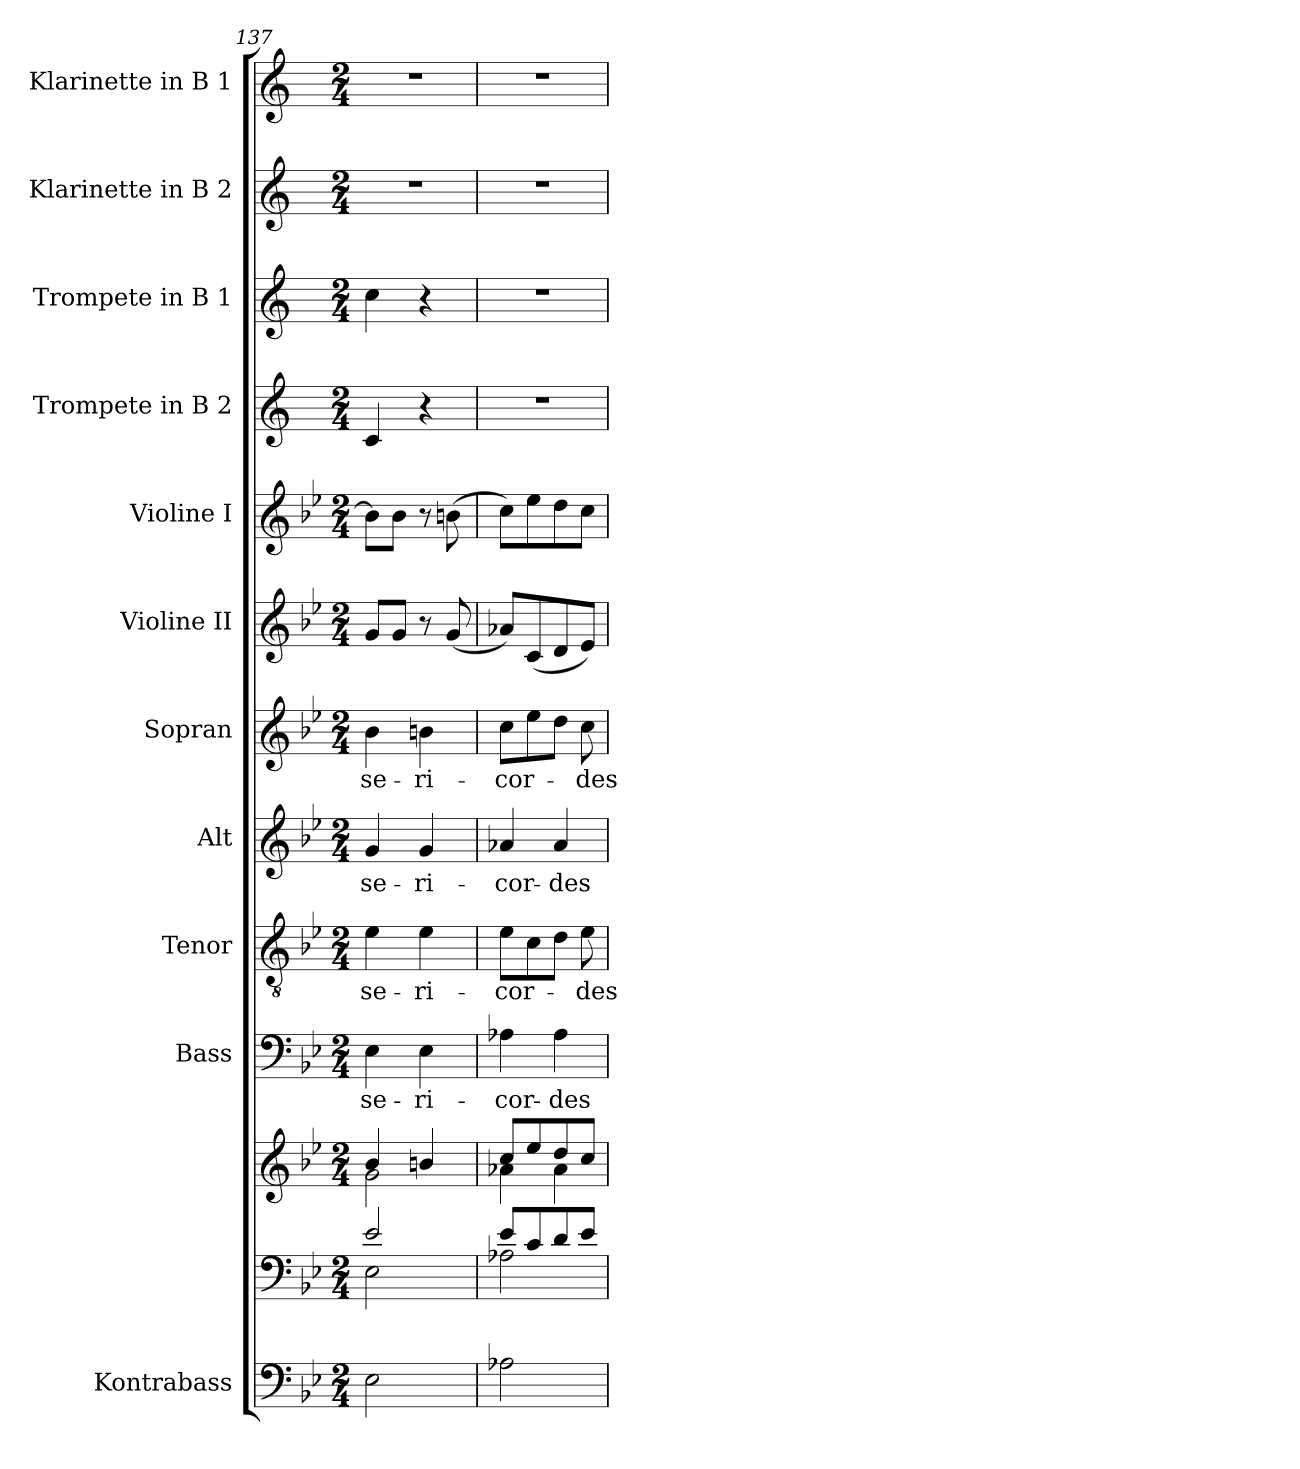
**kern	**kern	**kern	**kern	**text	**kern	**text	**kern	**text	**kern	**text	**kern	**kern	**kern	**kern	**kern	**kern
*part12	*part11	*part11	*part10	*part10	*part9	*part9	*part8	*part8	*part7	*part7	*part6	*part5	*part4	*part3	*part2	*part1
*staff13	*staff12	*staff11	*staff10	*staff10	*staff9	*staff9	*staff8	*staff8	*staff7	*staff7	*staff6	*staff5	*staff4	*staff3	*staff2	*staff1
*I"Kontrabass	*	*	*I"Bass	*	*I"Tenor	*	*I"Alt	*	*I"Sopran	*	*I"Violine II	*I"Violine I	*I"Trompete in B 2	*I"Trompete in B 1	*I"Klarinette in B 2	*I"Klarinette in B 1
*I'Kb.	*	*	*I'B	*	*I'T	*	*I'A	*	*I'S	*	*I'Vl. II	*I'Vl. I	*	*	*	*
*clefF4	*clefF4	*clefG2	*clefF4	*	*clefGv2	*	*clefG2	*	*clefG2	*	*clefG2	*clefG2	*clefG2	*clefG2	*clefG2	*clefG2
*ITrd7c12	*	*	*	*	*	*	*	*	*	*	*	*	*ITrd1c2	*ITrd1c2	*ITrd1c2	*ITrd1c2
*k[b-e-]	*k[b-e-]	*k[b-e-]	*k[b-e-]	*	*k[b-e-]	*	*k[b-e-]	*	*k[b-e-]	*	*k[b-e-]	*k[b-e-]	*k[b-e-]	*k[b-e-]	*k[b-e-]	*k[b-e-]
*B-:	*B-:	*B-:	*B-:	*	*B-:	*	*B-:	*	*B-:	*	*B-:	*B-:	*B-:	*B-:	*B-:	*B-:
*M2/4	*M2/4	*M2/4	*M2/4	*	*M2/4	*	*M2/4	*	*M2/4	*	*M2/4	*M2/4	*M2/4	*M2/4	*M2/4	*M2/4
=137	=137	=137	=137	=137	=137	=137	=137	=137	=137	=137	=137	=137	=137	=137	=137	=137
*	*^	*^	*	*	*	*	*	*	*	*	*	*	*	*	*	*
!	!	!	!	!	!	!LO:LY:b	!	!LO:LY:b	!	!LO:LY:b	!	!LO:LY:b	!	!	!	!	!	!
2EE-\	2e-/	2E-\	4b-/	2g\	4E-\	-se-	4e-\	-se-	4g/	-se-	4b-\	-se-	8g/L	8b-\L]	4B-/	4b-\	2r	2r
.	.	.	.	.	.	.	.	.	.	.	.	.	8g/J	8b-\J	.	.	.	.
!	!	!	!	!	!	!LO:LY:b	!	!LO:LY:b	!	!LO:LY:b	!	!LO:LY:b	!	!	!	!	!	!
.	.	.	4bn/	.	4E-\	-ri-	4e-\	-ri-	4g/	-ri-	4bn\	-ri-	8r	8r	4r	4r	.	.
.	.	.	.	.	.	.	.	.	.	.	.	.	(<8g/	(>8bn\	.	.	.	.
=138	=138	=138	=138	=138	=138	=138	=138	=138	=138	=138	=138	=138	=138	=138	=138	=138	=138	=138
!	!	!	!	!	!	!LO:LY:b	!	!LO:LY:b	!	!LO:LY:b	!	!LO:LY:b	!	!	!	!	!	!
2AA-X\	8e-/L	2A-X\	8cc/L	4a-X\	4A-X\	-cor-	8e-\L	-cor-	4a-X/	-cor-	8cc\L	-cor-	8a-X/L)	8cc\L)	2r	2r	2r	2r
.	8c/	.	8ee-/	.	.	.	8c\	.	.	.	8ee-\	.	(<8c/	8ee-\	.	.	.	.
!	!	!	!	!	!	!LO:LY:b	!	!	!	!LO:LY:b	!	!	!	!	!	!	!	!
.	8d/	.	8dd/	4a-\	4A-\	-des	8d\J	.	4a-/	-des	8dd\J	.	8d/	8dd\	.	.	.	.
!	!	!	!	!	!	!	!	!LO:LY:b	!	!	!	!LO:LY:b	!	!	!	!	!	!
.	8e-/J	.	8cc/J	.	.	.	8e-\	-des	.	.	8cc\	-des	8e-/J)	8cc\J	.	.	.	.
*	*v	*v	*	*	*	*	*	*	*	*	*	*	*	*	*	*	*	*
*	*	*v	*v	*	*	*	*	*	*	*	*	*	*	*	*	*	*
=	=	=	=	=	=	=	=	=	=	=	=	=	=	=	=	=
*-	*-	*-	*-	*-	*-	*-	*-	*-	*-	*-	*-	*-	*-	*-	*-	*-
